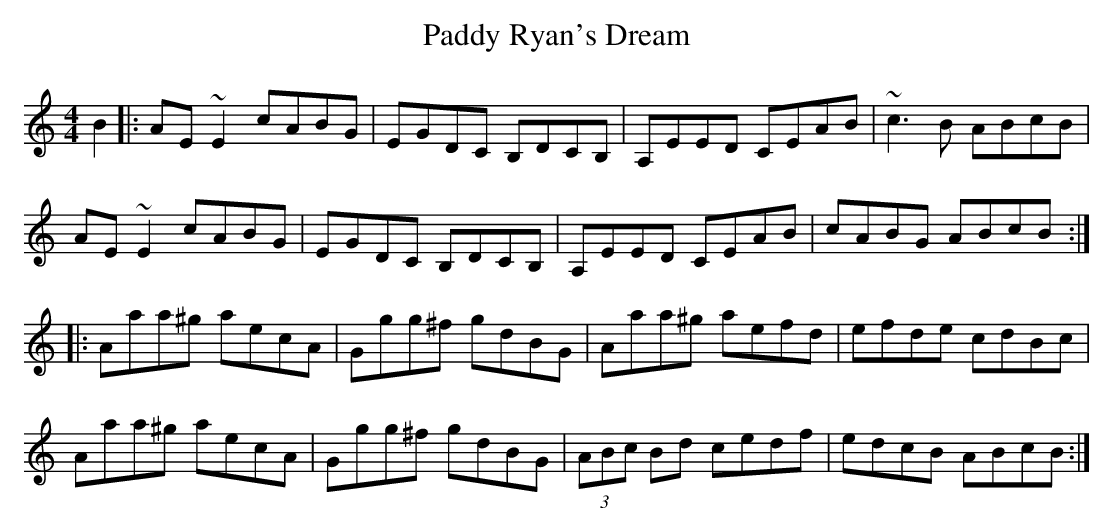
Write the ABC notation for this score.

X:1
T: Paddy Ryan's Dream
M: 4/4
L: 1/8
K: Amin
B2|:AE ~E2 cABG|EGDC B,DCB,|A,EED CEAB|~c3B ABcB|
AE ~E2 cABG|EGDC B,DCB,|A,EED CEAB|cABG ABcB:|
|:Aaa^g aecA|Ggg^f gdBG|Aaa^g aefd|efde cdBc|
Aaa^g aecA|Ggg^f gdBG|(3ABc Bd cedf|edcB ABcB:|
